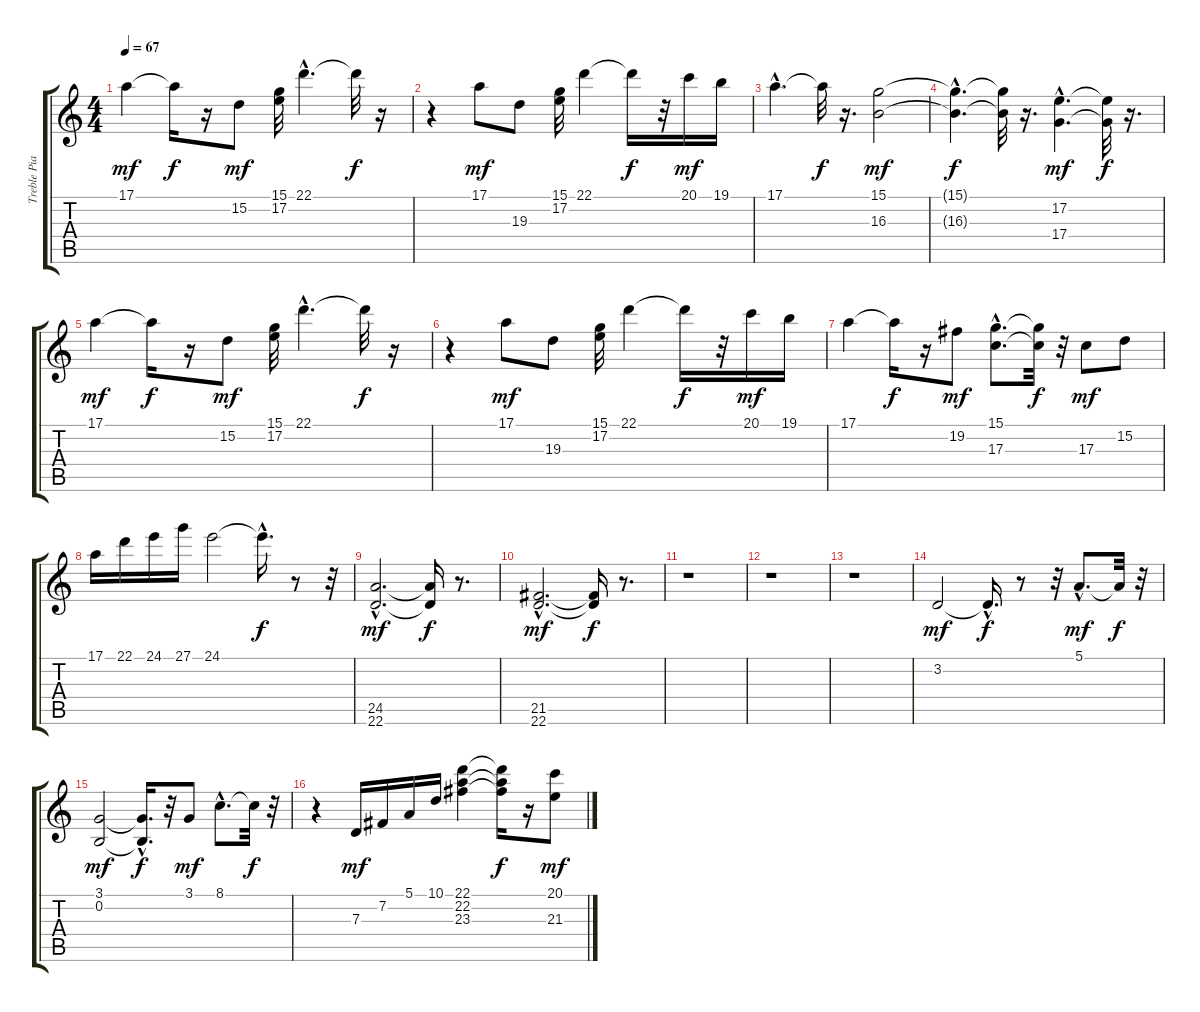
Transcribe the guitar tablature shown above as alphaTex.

\track ("Treble Piano" "Treble Pia") {instrument acousticgrandpiano}
\staff {score tabs}
\tuning (E4 B3 G3 D3 A2 E2) {hide}
\ts (4 4)
\tempo 67
\clef g2
\ks c
17.1.4{dy mf instrument acousticgrandpiano} 17.1{t}.16{dy f} r.16 15.2.8{dy mf} (15.1 17.2).32 22.1{hac}.4{d} 22.1{t}.32{dy f} r.16 |
r.4 17.1.8{dy mf} 19.3.8 (15.1 17.2).32 22.1.4 22.1{t}.16{dy f} r.32 20.1.16{dy mf} 19.1.16 |
17.1{hac}.4{d} 17.1{t}.32{dy f} r.16{d} (15.1 16.3).2{dy mf} |
(15.1{hac t} 16.3{hac t}).4{d dy f} (15.1{t} 16.3{t}).32 r.16{d} (17.2{hac} 17.4{hac}).4{d dy mf} (17.2{t} 17.4{t}).32{dy f} r.16{d} |
17.1.4{dy mf} 17.1{t}.16{dy f} r.16 15.2.8{dy mf} (15.1 17.2).32 22.1{hac}.4{d} 22.1{t}.32{dy f} r.16 |
r.4 17.1.8{dy mf} 19.3.8 (15.1 17.2).32 22.1.4 22.1{t}.16{dy f} r.32 20.1.16{dy mf} 19.1.16 |
17.1.4 17.1{t}.16{dy f} r.16 19.2.8{dy mf} (15.1{hac} 17.3{hac}).8{d} (15.1{t} 17.3{t}).32{dy f} r.32 17.3.8{dy mf} 15.2.8 |
17.1.16 22.1.16 24.1.16 27.1.16 24.1.2 24.1{hac t}.16{d dy f} r.8 r.32 |
(24.5{hac} 22.6{hac}).2{d dy mf} (24.5{t} 22.6{t}).16{dy f} r.8{d} |
(21.5{hac} 22.6{hac}).2{d dy mf} (21.5{t} 22.6{t}).16{dy f} r.8{d} |
r.1 |
r.1 |
r.1 |
3.2.2{dy mf} 3.2{hac t}.16{d dy f} r.8 r.32 5.1{hac}.8{d dy mf} 5.1{t}.32{dy f} r.32 |
(3.1 0.2).2{dy mf} (3.1{hac t} 0.2{hac t}).16{d dy f} r.32 3.1.8{dy mf} 8.1{hac}.8{d} 8.1{t}.32{dy f} r.32 |
r.4 7.3.16{dy mf} 7.2.16 5.1.16 10.1.16 (22.1 22.2 23.3).4 (22.1{t} 22.2{t} 23.3{t}).16{dy f} r.16 (20.1 21.3).8{dy mf}
